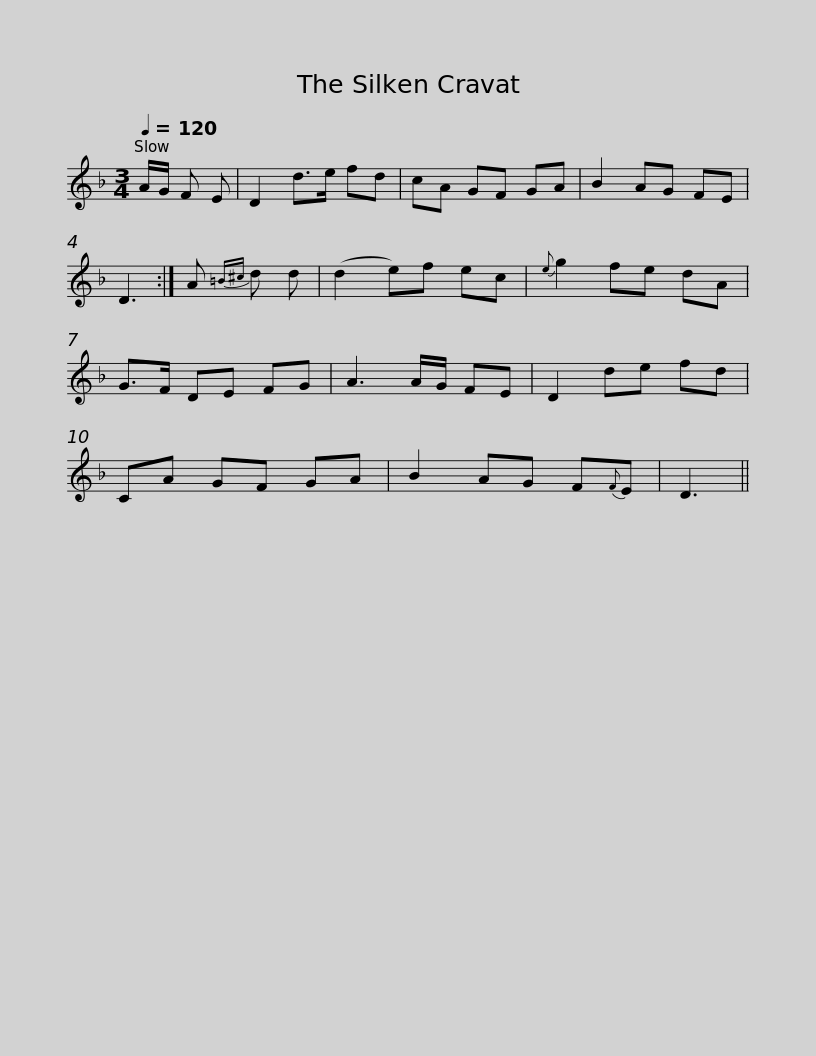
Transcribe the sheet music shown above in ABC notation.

X:1
L:1/8
Q:1/4=120
M:3/4
I:linebreak $
K:Dmin
V:1 treble
V:1
 A/G/ F E | D2 d>e fd | cA GF GA | B2 AG FE | D3 :| %5
 A{=B^c} d d | (d2 e)f ec |{e} g2 fe dA |$ G>F DE FG | A3 A/G/ FE | %10
 D2 de fd | CA GF GA | B2 AG F{F}E | D3 || %14
